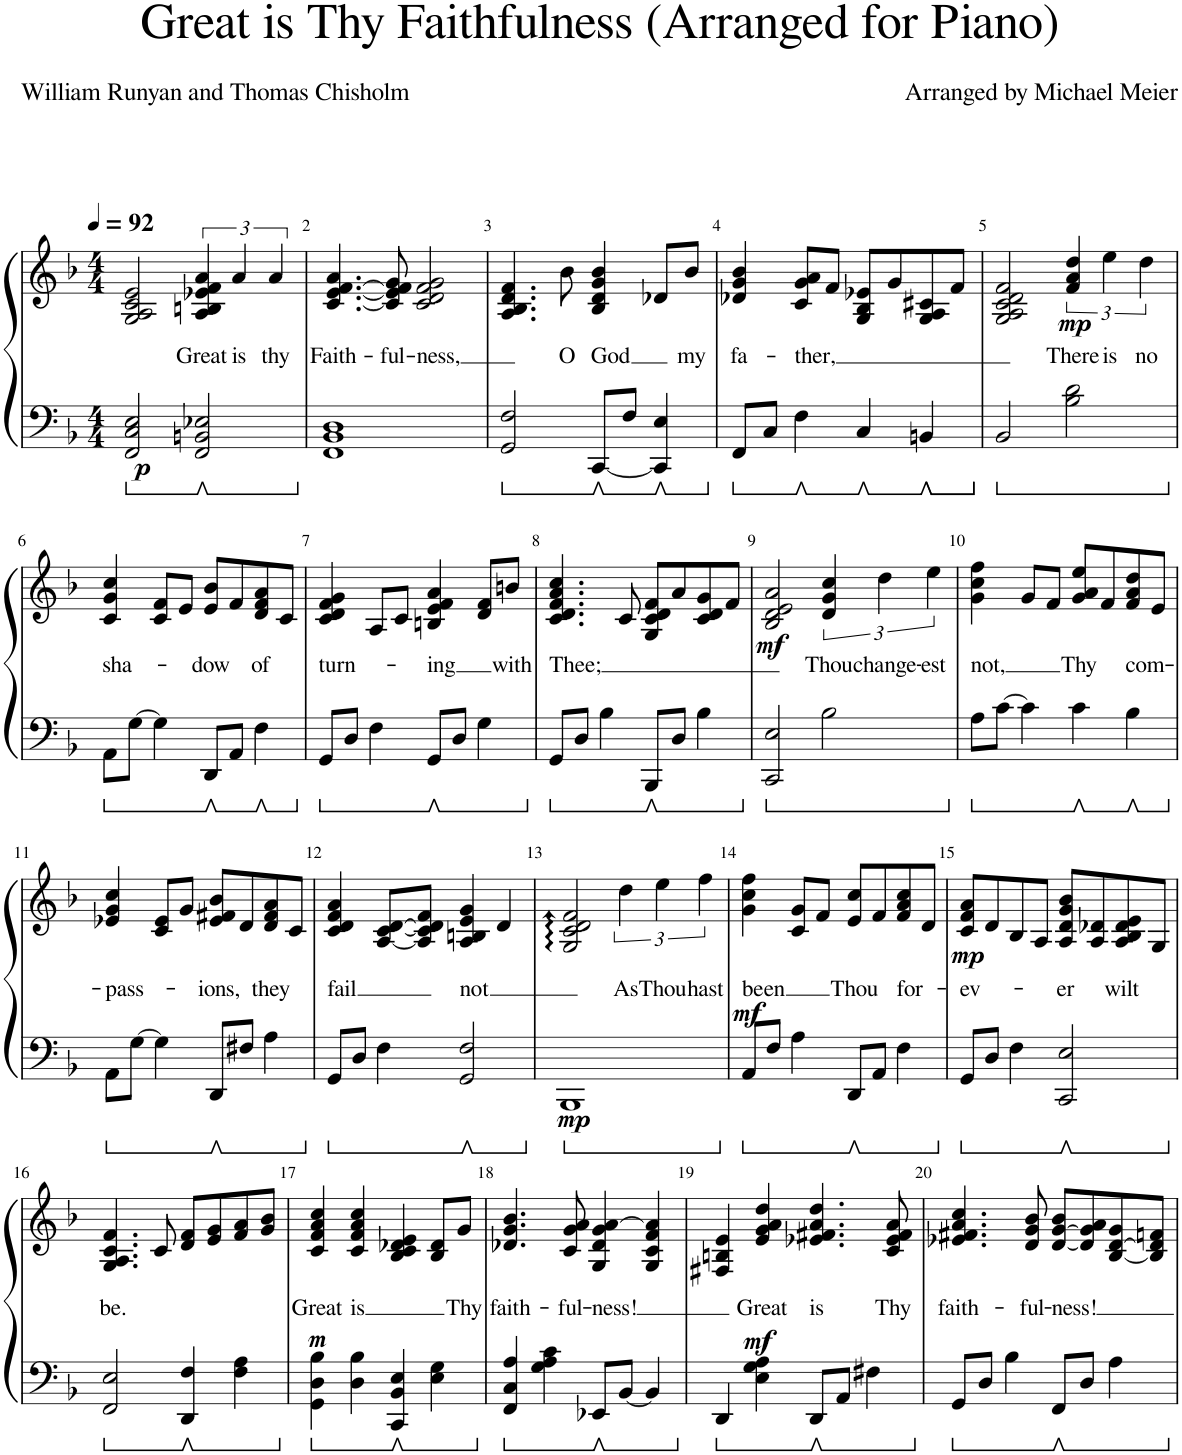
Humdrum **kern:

**kern	**kern	**text	**dynam
*part1	*part1	*part1	*part1
*staff2	*staff1	*staff1	*staff1/2
*I"Piano	*	*	*
*I'Pno.	*	*	*
*clefF4	*clefG2	*	*
*k[b-]	*k[b-]	*	*
*M4/4	*M4/4	*	*
*MM92	*MM92	*	*
=1	=1	=1	=1
!	!	!	!LO:DY:b=2
2FF/ 2C/ 2E/	2G/ 2A/ 2c/ 2e/	.	p
!	!	!LO:LY:b	!
2FF/ 2BBn/ 2E-X/	6A/ 6Bn/ 6e-X/ 6f/ 6a/	Great	.
!	!	!LO:LY:b	!
.	6a/	is	.
!	!	!LO:LY:b	!
.	6a/	thy	.
=2	=2	=2	=2
!	!	!LO:LY:b	!
1FF 1BB- 1D	[4.c/ [4.e/ [4.f/ 4.a/	Faith-	.
!	!	!LO:LY:b	!
.	8c/] 8e/] 8f/] 8g/	-ful-	.
!	!	!LO:LY:b	!
.	2c/ 2d/ 2f/ 2g/	-ness,	.
=3	=3	=3	=3
2GG/ 2F/	4.A/ 4.B-/ 4.d/ 4.f/	.	.
!	!	!LO:LY:b	!
.	8b-\	O	.
!	!	!LO:LY:b	!
[8CC/L	4B-/ 4d/ 4g/ 4b-/	God	.
8F/J	.	.	.
4CC/] 4E/	8d-X/L	.	.
!	!	!LO:LY:b	!
.	8b-/J	my	.
=4	=4	=4	=4
!	!	!LO:LY:b	!
8FF/L	4d-X/ 4g/ 4b-/	fa-	.
8C/J	.	.	.
!	!	!LO:LY:b	!
4F\	8c/ 8g/ 8a/L	-ther,	.
.	8f/J	.	.
4C/	8G/ 8B-/ 8e-X/L	.	.
.	8g/	.	.
4BBn/	8G/ 8A/ 8c#X/	.	.
.	8f/J	.	.
=5	=5	=5	=5
2BB-/	2G/ 2A/ 2c/ 2d/ 2f/	.	.
!	!	!LO:LY:b	!LO:DY:b
2B-\ 2d\	6f/ 6a/ 6dd/	There	mp
!	!	!LO:LY:b	!
.	6ee\	is	.
!	!	!LO:LY:b	!
.	6dd\	no	.
!!LO:LB:g=z
=6	=6	=6	=6
!	!	!LO:LY:b	!
8AA\L	4c/ 4g/ 4cc/	sha-	.
[8G\J	.	.	.
4G\]	8c/ 8f/L	.	.
.	8e/J	.	.
!	!	!LO:LY:b	!
8DD/L	8e/ 8b-/L	-dow	.
8AA/J	8f/	.	.
!	!	!LO:LY:b	!
4F\	8d/ 8f/ 8a/	of	.
.	8c/J	.	.
=7	=7	=7	=7
!	!	!LO:LY:b	!
8GG/L	4c/ 4d/ 4f/ 4g/	turn-	.
8D/J	.	.	.
4F\	8A/L	.	.
.	8c/J	.	.
!	!	!LO:LY:b	!
8GG/L	4Bn/ 4e/ 4f/ 4a/	-ing	.
8D/J	.	.	.
4G\	8d/ 8f/L	.	.
!	!	!LO:LY:b	!
.	8bn/J	with	.
=8	=8	=8	=8
!	!	!LO:LY:b	!
8GG/L	4.c/ 4.d/ 4.f/ 4.a/ 4.cc/	Thee;	.
8D/J	.	.	.
4B-\	.	.	.
.	8c/	.	.
8BBB-/L	8G/ 8c/ 8d/ 8f/L	.	.
8D/J	8a/	.	.
4B-\	8c/ 8d/ 8g/	.	.
.	8f/J	.	.
=9	=9	=9	=9
!	!	!	!LO:DY:b
2CC/ 2E/	2B-/ 2d/ 2e/ 2a/	.	mf
!	!	!LO:LY:b	!
2B-\	6d/ 6g/ 6cc/	Thou	.
!	!	!LO:LY:b	!
.	6dd\	change-	.
!	!	!LO:LY:b	!
.	6ee\	-est	.
=10	=10	=10	=10
!	!	!LO:LY:b	!
8A\L	4g\ 4cc\ 4ff\	not,	.
[8c\J	.	.	.
4c\]	8g/L	.	.
.	8f/J	.	.
!	!	!LO:LY:b	!
4c\	8g/ 8a/ 8ee/L	Thy	.
.	8f/	.	.
!	!	!LO:LY:b	!
4B-\	8f/ 8a/ 8dd/	com-	.
.	8e/J	.	.
!!LO:LB:g=z
=11	=11	=11	=11
!	!	!LO:LY:b	!
8AA\L	4e-X/ 4g/ 4cc/	-pass-	.
[8G\J	.	.	.
4G\]	8c/ 8e-/L	.	.
.	8g/J	.	.
!	!	!LO:LY:b	!
8DD/L	8e-/ 8f#X/ 8b-/L	-ions,	.
8F#X/J	8d/	.	.
!	!	!LO:LY:b	!
4A\	8d/ 8f#/ 8a/	they	.
.	8c/J	.	.
=12	=12	=12	=12
!	!	!LO:LY:b	!
8GG/L	4c/ 4d/ 4f/ 4a/	fail	.
8D/J	.	.	.
4F\	[8A/ [8c/ [8d/L	.	.
.	8A/] 8c/] 8d/] 8f/J	.	.
!	!	!LO:LY:b	!
2GG/ 2F/	4A/ 4Bn/ 4e/ 4g/	not	.
.	4d/	.	.
=13	=13	=13	=13
!	!	!	!LO:DY:b=2
1BBB-	2G/ 2c/ 2d/ 2f/	.	mp
!	!	!LO:LY:b	!
.	6dd\	As	.
!	!	!LO:LY:b	!
.	6ee\	Thou	.
!	!	!LO:LY:b	!
.	6ff\	hast	.
=14	=14	=14	=14
!	!	!LO:LY:b	!LO:DY:b
8AA/L	4g\ 4cc\ 4ff\	been	mf
8F/J	.	.	.
4A\	8c/ 8g/L	.	.
.	8f/J	.	.
!	!	!LO:LY:b	!
8DD/L	8e/ 8cc/L	Thou	.
8AA/J	8f/	.	.
!	!	!LO:LY:b	!
4F\	8f/ 8a/ 8cc/	for-	.
.	8d/J	.	.
=15	=15	=15	=15
!	!	!LO:LY:b	!LO:DY:b
8GG/L	8c/ 8f/ 8a/L	-ev-	mp
8D/J	8d/	.	.
4F\	8B-/	.	.
.	8A/J	.	.
!	!	!LO:LY:b	!
2CC/ 2E/	8A/ 8d/ 8g/ 8b-/L	-er	.
.	8A/ 8d-X/	.	.
!	!	!LO:LY:b	!
.	8A/ 8B-/ 8d-/ 8e/	wilt	.
.	8G/J	.	.
!!LO:LB:g=z
=16	=16	=16	=16
!	!	!LO:LY:b	!
2FF/ 2E/	4.G/ 4.A/ 4.c/ 4.f/	be.	.
.	8c/	.	.
4DD/ 4F/	8d/ 8f/L	.	.
.	8e/ 8g/	.	.
4F\ 4A\	8f/ 8a/	.	.
.	8g/ 8b-/J	.	.
=17	=17	=17	=17
!	!	!LO:LY:b	!LO:DY:b
4GG\ 4D\ 4B-\	4c/ 4f/ 4a/ 4cc/	Great	other-dynamics
!	!	!LO:LY:b	!
4D\ 4B-\	4c/ 4f/ 4a/ 4cc/	is	.
4CC/ 4BB-/ 4E/	4B-/ 4c/ 4d-X/ 4e/	.	.
4E\ 4G\	8B-/ 8d-/L	.	.
!	!	!LO:LY:b	!
.	8g/J	Thy	.
=18	=18	=18	=18
!	!	!LO:LY:b	!
4FF/ 4C/ 4A/	4.d-X/ 4.g/ 4.b-/	faith-	.
4G\ 4A\ 4c\	.	.	.
!	!	!LO:LY:b	!
.	8c/ 8g/ 8a/	-ful-	.
!	!	!LO:LY:b	!
8EE-X/L	4G/ 4d-/ 4g/ [4a/	-ness!	.
[8BB-/J	.	.	.
4BB-/]	4G/ 4c/ 4f/ 4a/]	.	.
=19	=19	=19	=19
4DD/	4F#X/ 4Bn/ 4e/	.	.
!	!	!LO:LY:b	!LO:DY:b
4E\ 4G\ 4A\	4e/ 4g/ 4a/ 4dd/	Great	mf
!	!	!LO:LY:b	!
8DD/L	4.e-X/ 4.f#X/ 4.a/ 4.dd/	is	.
8AA/J	.	.	.
4F#X\	.	.	.
!	!	!LO:LY:b	!
.	8c/ 8e-/ 8f#/ 8a/	Thy	.
=20	=20	=20	=20
!	!	!LO:LY:b	!
8GG/L	4.e-X/ 4.f#X/ 4.a/ 4.cc/	faith-	.
8D/J	.	.	.
4B-\	.	.	.
!	!	!LO:LY:b	!
.	8d/ 8g/ 8b-/	-ful-	.
!	!	!LO:LY:b	!
8FF/L	[8d/ [8g/ 8b-/L	-ness!	.
8D/J	8d/] 8g/] 8a/	.	.
4A\	[8B-/ [8d/ 8g/	.	.
.	8B-/] 8d/] 8fn/J	.	.
=	=	=	=
*-	*-	*-	*-
